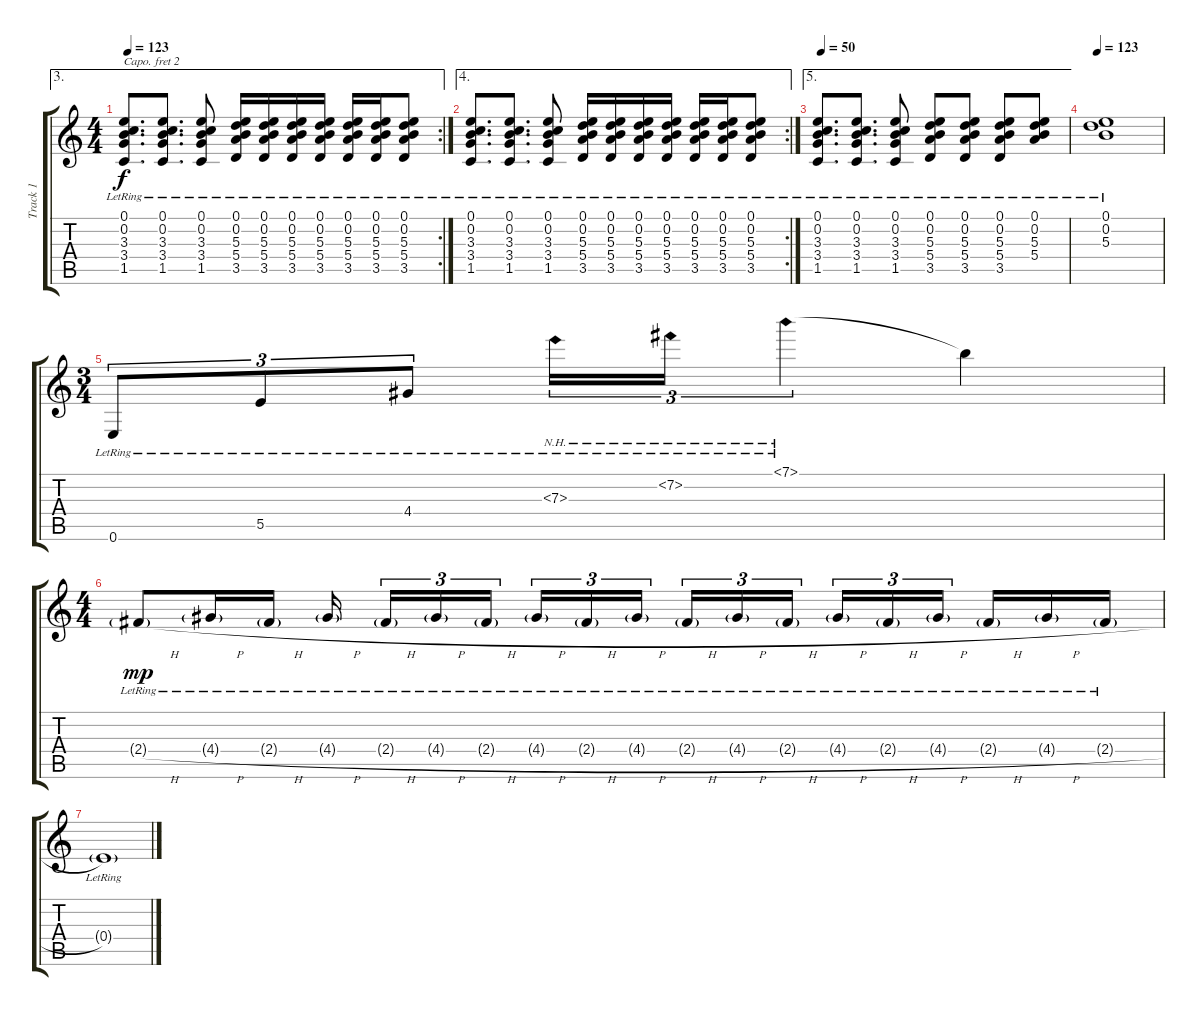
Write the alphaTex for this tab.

\track ("Track 1" "Track 1") {instrument acousticguitarsteel}
\staff {score tabs}
\capo 2
\tuning (D4 A3 G3 D3 A2 D2) {hide}
\ae 3
\rc 2
\ts (4 4)
\tempo 123
\clef g2
\ks c
(0.1{lr} 0.2{lr} 3.3{lr} 3.4{lr} 1.5{lr}).8{d dy f} (0.1{lr} 0.2{lr} 3.3{lr} 3.4{lr} 1.5{lr}).8{d} (0.1{lr} 0.2{lr} 3.3{lr} 3.4{lr} 1.5{lr}).8 (0.1{lr} 0.2{lr} 5.3{lr} 5.4{lr} 3.5{lr}).16 (0.1{lr} 0.2{lr} 5.3{lr} 5.4{lr} 3.5{lr}).16 (0.1{lr} 0.2{lr} 5.3{lr} 5.4{lr} 3.5{lr}).16 (0.1{lr} 0.2{lr} 5.3{lr} 5.4{lr} 3.5{lr}).16 (0.1{lr} 0.2{lr} 5.3{lr} 5.4{lr} 3.5{lr}).16 (0.1{lr} 0.2{lr} 5.3{lr} 5.4{lr} 3.5{lr}).16 (0.1{lr} 0.2{lr} 5.3{lr} 5.4{lr} 3.5{lr}).8 |
\ae 4
\rc 2
(0.1{lr} 0.2{lr} 3.3{lr} 3.4{lr} 1.5{lr}).8{d} (0.1{lr} 0.2{lr} 3.3{lr} 3.4{lr} 1.5{lr}).8{d} (0.1{lr} 0.2{lr} 3.3{lr} 3.4{lr} 1.5{lr}).8 (0.1{lr} 0.2{lr} 5.3{lr} 5.4{lr} 3.5{lr}).16 (0.1{lr} 0.2{lr} 5.3{lr} 5.4{lr} 3.5{lr}).16 (0.1{lr} 0.2{lr} 5.3{lr} 5.4{lr} 3.5{lr}).16 (0.1{lr} 0.2{lr} 5.3{lr} 5.4{lr} 3.5{lr}).16 (0.1{lr} 0.2{lr} 5.3{lr} 5.4{lr} 3.5{lr}).16 (0.1{lr} 0.2{lr} 5.3{lr} 5.4{lr} 3.5{lr}).16 (0.1{lr} 0.2{lr} 5.3{lr} 5.4{lr} 3.5{lr}).8 |
\ae 5
\tempo 50
(0.1{lr} 0.2{lr} 3.3{lr} 3.4{lr} 1.5{lr}).8{d} (0.1{lr} 0.2{lr} 3.3{lr} 3.4{lr} 1.5{lr}).8{d} (0.1{lr} 0.2{lr} 3.3{lr} 3.4{lr} 1.5{lr}).8 (0.1{lr} 0.2{lr} 5.3{lr} 5.4{lr} 3.5{lr}).8 (0.1{lr} 0.2{lr} 5.3{lr} 5.4{lr} 3.5{lr}).8 (0.1{lr} 0.2{lr} 5.3{lr} 5.4{lr} 3.5{lr}).8 (0.1{lr} 0.2{lr} 5.3{lr} 5.4{lr}).8 |
\tempo 123
(0.1{lr} 0.2{lr} 5.3{lr}).1 |
\ts (3 4)
0.6{lr}.8{tu (3 2)} 5.5{lr}.8{tu (3 2)} 4.4{lr}.8{tu (3 2)} 7.3{nh lr}.16{tu (3 2)} 7.2{nh lr}.16{tu (3 2)} 7.1{nh lr}.4{tu (3 2)} 7.1{t}.4 |
\ts (4 4)
2.4{h g lr}.8{dy mp} 4.4{h g lr}.16 2.4{h g lr}.16 4.4{h g lr}.16{beam splitsecondary} 2.4{h g lr}.16{tu (3 2)} 4.4{h g lr}.16{tu (3 2)} 2.4{h g lr}.16{tu (3 2) beam splitsecondary} 4.4{h g lr}.16{tu (3 2)} 2.4{h g lr}.16{tu (3 2)} 4.4{h g lr}.16{tu (3 2) beam splitsecondary} 2.4{h g lr}.16{tu (3 2)} 4.4{h g lr}.16{tu (3 2)} 2.4{h g lr}.16{tu (3 2) beam splitsecondary} 4.4{h g lr}.16{tu (3 2)} 2.4{h g lr}.16{tu (3 2)} 4.4{h g lr}.16{tu (3 2) beam splitsecondary} 2.4{h g lr}.16 4.4{h g lr}.16 2.4{h g lr}.16 |
0.4{g lr}.1
